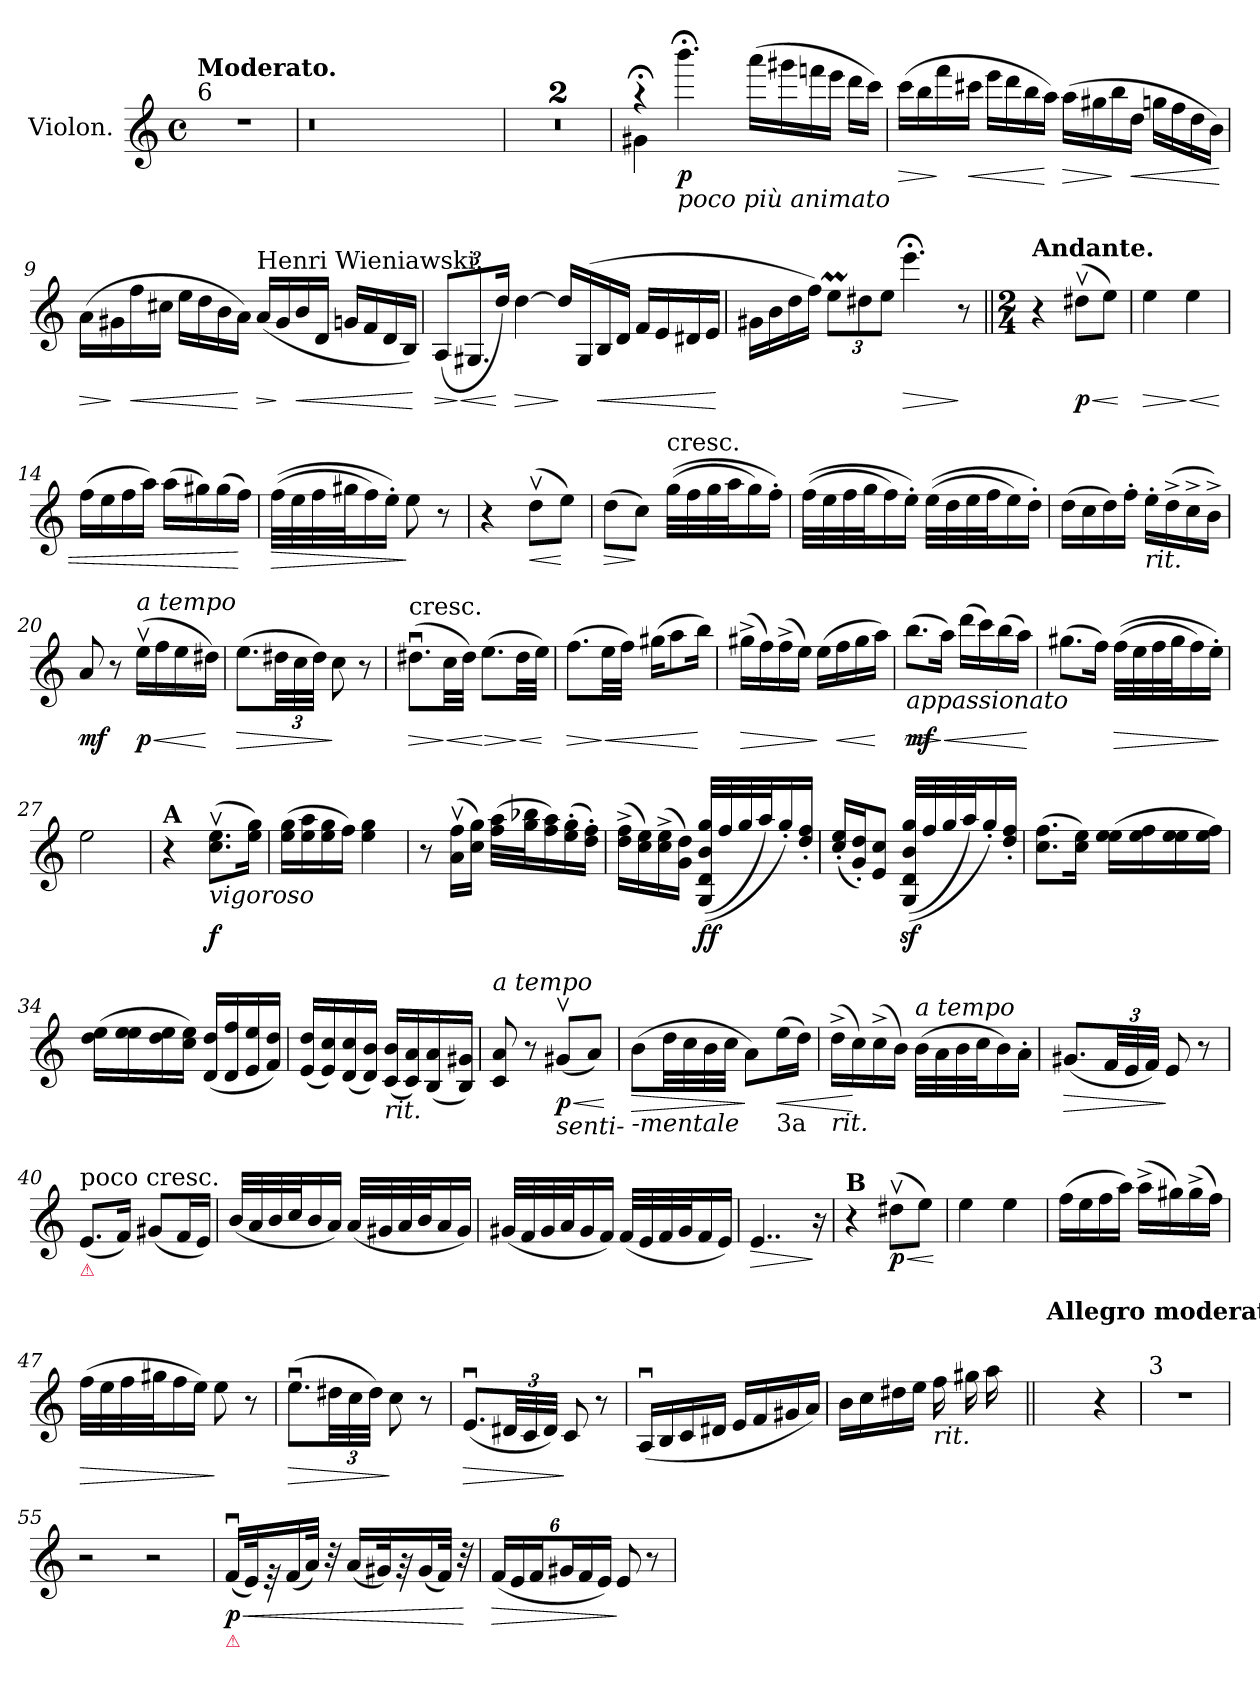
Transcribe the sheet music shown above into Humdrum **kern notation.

**kern	**dynam
*part1	*part1
*staff1	*staff1
*I"Violon.	*
*I'Vln	*
*clefG2	*
*k[]	*
*a:	*
*M4/4	*
*met(c)	*
=1	=1
!LO:TX:a:t=6	!
!LO:TX:a:B:t=Moderato.	!
1r	.
=2	=2
0.r	.
=5	=5
1r	.
=6	=6
1r	.
=7	=7
*^	*
4r;<aa	4g#X!\	.
!LO:TX:b:i:t=poco più animato	!	!
4.bbb;<\	4rcyy	p
.	2rcyy	.
(16aaa\LL	.	.
16ggg#X\	.	.
16fffn\	.	.
16eee\JJ	.	.
16ddd\LL	.	.
16ccc\JJ)	.	.
*v	*v	*
=8	=8
!	!LO:HP:b
(16ccc\LL	>
16bb\	.
16fff\	]
!	!LO:HP:b
16ccc#X\JJ	<
16eee\LL	.
16ddd\	.
16bb\	.
16aa\JJ)	[
!	!LO:HP:b
(16aa\LL	>
16gg#X\	.
16bb\	]
!	!LO:HP:b
16dd\JJ	<
16ggn\LL	.
16ff\	.
16dd\	.
16b\JJ)	.
.	[
=9	=9
!	!LO:HP:b
(16a\LL	>
16g#X\	]
!	!LO:HP:b
16ff\	<
16cc#X\JJ	.
16ee\LL	.
16dd\	.
16b\	.
16a\JJ)	[
!LO:TX:a:t=Henri Wieniawski.	!
!	!LO:HP:b
(16a/LL	>
16g#/	]
!	!LO:HP:b
16b/	<
16d/JJ	.
16gn/LL	.
16f/	.
16d/	.
16B/JJ)	.
.	[
=10	=10
!	!LO:HP:b
(12A/L	>
!	!LO:HP:n=1:b
12.G#X/	] <
24dd/Jk)	[
!	!LO:HP:b
[4dd\	>
16dd/LL]	]
(<16G#/	.
!	!LO:HP:b
16B/	<
16d/JJ	.
16f/LL	.
16e/	.
16d#X/	.
16e/JJ	.
.	[
=11	=11
16g#X\LL	.
16b\	.
16dd\	.
16ff\JJ)	.
12eem\L	.
12dd#X\	.
12ee\J	.
!	!LO:HP:b
4.eee;<\	>
8r	]
=12||	=12||
*M2/4	*
!LO:TX:a:B:t=Andante.	!
4r	.
!	!LO:HP:b
(8dd#Xv\L	< p
8ee\J)	.
.	[
=13	=13
!	!LO:HP:b
4ee\	>
!	!LO:HP:n=1:b
4ee\	] <
=14	=14
(16ff\LL	.
16ee\	.
16ff\	.
16aa\JJ)	.
(16aa\LL	.
16gg#X\)	.
(16gg#\	.
16ff\JJ)	[
=15	=15
!	!LO:HP:b
((32ff\LLL	>
32ee\	.
32ff\	.
32gg#X\J	.
16ff\)	.
16ee'\JJ)	.
8ee\	]
8r	.
=16	=16
4r	.
!	!LO:HP:b
(8ddv\L	<
8ee\J)	[
=17	=17
!	!LO:HP:b
(8dd\L	>
8cc\J)	]
!LO:TX:t=cresc.	!
((32gg\LLL	.
32ff\	.
32gg\	.
32aa\J	.
16gg\)	.
16ff'\JJ)	.
=18	=18
((32ff\LLL	.
32ee\	.
32ff\	.
32gg\J	.
16ff\)	.
16ee'\JJ)	.
((32ee\LLL	.
32dd\	.
32ee\	.
32ff\J	.
16ee\)	.
16dd'\JJ)	.
=19	=19
(16dd\LL	.
16cc\	.
16dd\)	.
16ff'\JJ	.
!LO:TX:b:i:t=rit.	!
16ee'\LL	.
(16dd^\	.
16cc^\	.
16b^\JJ)	.
=20	=20
8a/	mf
8r	.
!LO:TX:a:i:t=a tempo	!
!	!LO:HP:b
(16eev\LL	< p
16ff\	.
16ee\	.
16dd#X\JJ)	[
=21	=21
!	!LO:HP:b
(8.ee\L	>
48dd#X\LL	.
48cc\	.
48dd#\JJJ)	.
8cc\	]
8r	.
=22	=22
!LO:TX:t=cresc.	!
!	!LO:HP:b
(8.dd#Xu\L	>
!	!LO:HP:n=1:b
32cc\LL	] <
32dd#\JJJ)	.
!	!LO:HP:n=1:b
(8.ee\L	[ >
!	!LO:HP:n=1:b
32dd#\LL	] <
32ee\JJJ)	.
.	[
=23	=23
!	!LO:HP:b
(8.ff\L	>
!	!LO:HP:n=1:b
32ee\LL	] <
32ff\JJJ)	.
(16gg#X\KL	.
8aa\	.
16bb\Jk)	[
=24	=24
!	!LO:HP:b
(16gg#X^\LL	>
16ff\)	.
(16ff^\	.
16ee\JJ)	.
(16ee\LL	]
!	!LO:HP:b
16ff\	<
16gg#\	.
16aa\JJ)	[
=25	=25
!LO:TX:b:i:t=appassionato	!
!	!LO:HP:b
(8.bb\L	> mf
!	!LO:HP:n=1:b
16aa\Jk)	] <
(16ddd\LL	.
16ccc\)	.
(16bb\	.
16aa\JJ)	.
.	[
=26	=26
(8.gg#X\L	.
16ff\Jk)	.
!	!LO:HP:b
((32ff\LLL	>
32ee\	.
32ff\	.
32gg#\J	.
16ff\)	.
16ee'\JJ)	.
.	]
=27	=27
2ee\	.
=28	=28
!LO:TX:a:B:t=A	!
4r	.
!LO:TX:b:i:t=vigoroso	!
(8.ccv\ 8.eev\L	f
16ee\ 16gg\Jk)	.
=29	=29
(16ee\ 16gg\LL	.
16ee\ 16aa\	.
16ee\ 16gg\	.
16ff\JJ)	.
4ee\ 4gg\	.
=30	=30
8r	.
(16av\ 16ffv\LL	.
16cc\ 16gg\JJ)	.
(32ff\ 32aa\LLL	.
32gg\ 32bb-X\J	.
16ff\ 16aa\)	.
(16ee'\ 16gg'\	.
16dd'\ 16ff'\JJ)	.
=31	=31
(16dd^\ 16ff^\LL	.
16cc\ 16ee\)	.
(16cc^\ 16ee^\	.
16g\ 16dd\JJ)	.
((32G/ 32d/ 32b/ 32gg/LLL	ff
32ff/	.
32gg/	.
32aa/J)	.
16gg'/)	.
16dd'/ 16ff'/JJ	.
=32	=32
(16cc'/ 16ee'/LL	.
16g'/ 16dd'/J)	.
8e/ 8cc/J	.
((32Gz/ 32dz/ 32bz/ 32ggz/LLL	.
32ff/	.
32gg/	.
32aa/J)	.
16gg'/)	.
16dd'/ 16ff'/JJ	.
=33	=33
(8.cc\ 8.ff\L	.
16cc\ 16ee\Jk)	.
(16ee\ 16ee\LL	.
16ee\ 16ff\	.
16ee\ 16ee\	.
16ee\ 16ff\JJ)	.
=34	=34
(16dd\ 16ee\LL	.
16ee\ 16ee\	.
16dd\ 16ee\	.
16cc\ 16ee\JJ)	.
(16d/ 16dd/LL	.
16d/ 16ff/	.
16e/ 16ee/	.
16f/ 16dd/JJ)	.
=35	=35
(16e/ 16dd/LL	.
16e/ 16cc/)	.
(16d/ 16cc/	.
16d/ 16b/JJ)	.
!LO:TX:b:i:t=rit.	!
(16c/ 16b/LL	.
16c/ 16a/)	.
(16B/ 16a/	.
16B/ 16g#X/JJ)	.
=36	=36
!LO:TX:a:i:t=a tempo	!
8c/ 8a/	.
8r	.
!LO:TX:b:i:t=senti-	!
!	!LO:HP:b
(8g#Xv/L	< p
8a/J)	.
.	[
=37	=37
!LO:TX:b:i:t=-mentale	!
!	!LO:HP:b
(8b\L	>
32dd\LL	.
32cc\	.
32b\	.
32cc\JJJ	.
8a\L)	]
!LO:TX:b:t=3a	!
!	!LO:HP:b
(16ee\L	<
16dd\JJ)	.
=38	=38
!LO:TX:b:i:t=rit.	!
(16dd^\LL	.
16cc\)	[
(16cc^\	.
16b\JJ)	.
!LO:TX:a:i:t=a tempo	!
(32b\LLL	.
32a\	.
32b\	.
32cc\J	.
16b\)	.
16a'\JJ	.
=39	=39
!	!LO:HP:b
(8.g#X/L	>
48f/LL	.
48e/	.
48f/JJJ)	.
8e/	]
8r	.
=40	=40
!LO:TX:t=poco cresc.	!
!LO:TX:b:color=crimson:t=⚠	!
(8.e/L	.
16f/Jk)	.
(8g#X/L	.
16f/L	.
16e/JJ)	.
=41	=41
(32b/LLL	.
32a/	.
32b/	.
32cc/J	.
16b/	.
16a/JJ)	.
(32a/LLL	.
32g#X/	.
32a/	.
32b/J	.
16a/	.
16g#/JJ)	.
=42	=42
(32g#X/LLL	.
32f/	.
32g#/	.
32a/J	.
16g#/	.
16f/JJ)	.
(32f/LLL	.
32e/	.
32f/	.
32g#/J	.
16f/	.
16e/JJ)	.
=43	=43
!	!LO:HP:b
4..e/	>
16r	]
=44	=44
!LO:TX:a:B:t=B	!
4r	.
!	!LO:HP:b
(8dd#Xv\L	< p
8ee\J)	.
.	[
=45	=45
4ee\	.
4ee\	.
=46	=46
(16ff\LL	.
16ee\	.
16ff\	.
16aa\JJ)	.
(16aa^\LL	.
16gg#X\)	.
(16gg#^\	.
16ff\JJ)	.
=47	=47
!	!LO:HP:b
(32ff\LLL	>
32ee\	.
32ff\	.
32gg#X\J	.
16ff\	.
16ee\JJ)	.
8ee\	]
8r	.
=48	=48
!	!LO:HP:b
(8.eeu\L	>
48dd#X\LL	.
48cc\	.
48dd#\JJJ)	.
8cc\	]
8r	.
=49	=49
!	!LO:HP:b
(8.eu/L	>
48d#X/LL	.
48c/	.
48d#/JJJ)	.
8c/	]
8r	.
=50	=50
(16Au/LL	.
16B/	.
16c/	.
16d#X/JJ	.
16e/LL	.
16f/	.
16g#X/	.
16a/JJ)	.
=51	=51
(16b\LL	.
16cc\	.
16dd#X\	.
16ee\JJ	.
!LO:TX:b:i:t=rit.	!
16ff\LL	.
16gg#X\	.
16aa\	.
!LO:N:vis=2	!
16eeeyyo\	.
=52||	=52||
!LO:TX:a:B:t=Allegro moderato.	!
!LO:N:vis=2	!
4aaayyo\	.
4r	.
=53	=53
!LO:TX:a:t=3	!
2r	.
=55	=55
2r	.
2r	.
=56	=56
!LO:TX:b:color=crimson:t=⚠	!
!	!LO:HP:b
(16fu/LL	< p
32e/K)	.
32r	.
(16f/	.
32a/JJk)	.
32r	.
(16a/LL	.
32g#X/K)	.
32r	.
(16g#/	.
32f/JJk)	.
32r	.
.	[
=57	=57
!	!LO:HP:b
(24f/LL	>
24e/	.
24f/J	.
24g#X/L	.
24f/	.
24e/JJ)	.
8e/	]
8r	.
=	=
*-	*-
